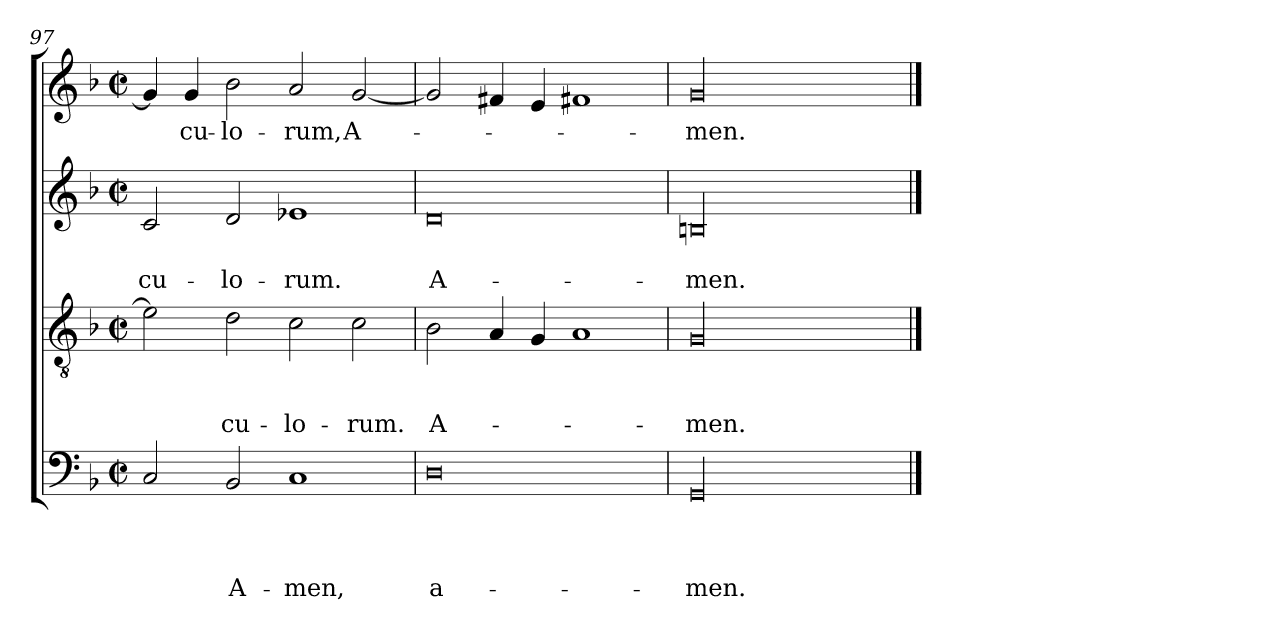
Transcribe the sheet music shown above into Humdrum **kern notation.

**kern	**text	**text	**text	**text	**kern	**text	**text	**text	**kern	**text	**text	**kern	**text
*part4	*part4	*part4	*part4	*part4	*part3	*part3	*part3	*part3	*part2	*part2	*part2	*part1	*part1
*staff4	*staff4	*staff4	*staff4	*staff4	*staff3	*staff3	*staff3	*staff3	*staff2	*staff2	*staff2	*staff1	*staff1
*clefF4	*	*	*	*	*clefGv2	*	*	*	*clefG2	*	*	*clefG2	*
*k[b-]	*	*	*	*	*k[b-]	*	*	*	*k[b-]	*	*	*k[b-]	*
*F:	*	*	*	*	*F:	*	*	*	*F:	*	*	*F:	*
*M2/2	*	*	*	*	*M2/2	*	*	*	*M2/2	*	*	*M2/2	*
*met(c|)	*	*	*	*	*met(c|)	*	*	*	*met(c|)	*	*	*met(c|)	*
=97	=97	=97	=97	=97	=97	=97	=97	=97	=97	=97	=97	=97	=97
!	!	!	!	!	!	!	!	!	!	!	!LO:LY:b	!	!
2C/	.	.	.	.	2e-\]	.	.	.	2c/	.	-cu-	4g/]	.
!	!	!	!	!	!	!	!	!	!	!	!	!	!LO:LY:b
.	.	.	.	.	.	.	.	.	.	.	.	4g/	-cu-
!	!	!	!	!LO:LY:b	!	!	!	!LO:LY:b	!	!	!LO:LY:b	!	!LO:LY:b
2BB-/	.	.	.	A-	2d\	.	.	-cu-	2d/	.	-lo-	2b-\	-lo-
!	!	!	!	!LO:LY:b	!	!	!	!LO:LY:b	!	!	!LO:LY:b	!	!LO:LY:b
1C	.	.	.	-men,	2c\	.	.	-lo-	1e-	.	-rum.	2a/	-rum,
!	!	!	!	!	!	!	!	!LO:LY:b	!	!	!	!	!LO:LY:b
.	.	.	.	.	2c\	.	.	-rum.	.	.	.	[<2g/	A-
=98	=98	=98	=98	=98	=98	=98	=98	=98	=98	=98	=98	=98	=98
!	!	!	!	!LO:LY:b:rj	!	!	!	!LO:LY:b	!	!	!LO:LY:b:rj	!	!
0D	.	.	.	a-	2B-\	.	.	A-	0d	.	A-	2g/]	.
.	.	.	.	.	4A/	.	.	.	.	.	.	4f#X/	.
.	.	.	.	.	4G/	.	.	.	.	.	.	4e/	.
.	.	.	.	.	1A	.	.	.	.	.	.	1f#X	.
=99	=99	=99	=99	=99	=99	=99	=99	=99	=99	=99	=99	=99	=99
!	!	!	!	!LO:LY:b	!	!	!	!LO:LY:b	!	!	!LO:LY:b	!	!LO:LY:b
00GG	.	.	.	-men.	00G	.	.	-men.	00Bn	.	-men.	00g	-men.
==	==	==	==	==	==	==	==	==	==	==	==	==	==
*-	*-	*-	*-	*-	*-	*-	*-	*-	*-	*-	*-	*-	*-
